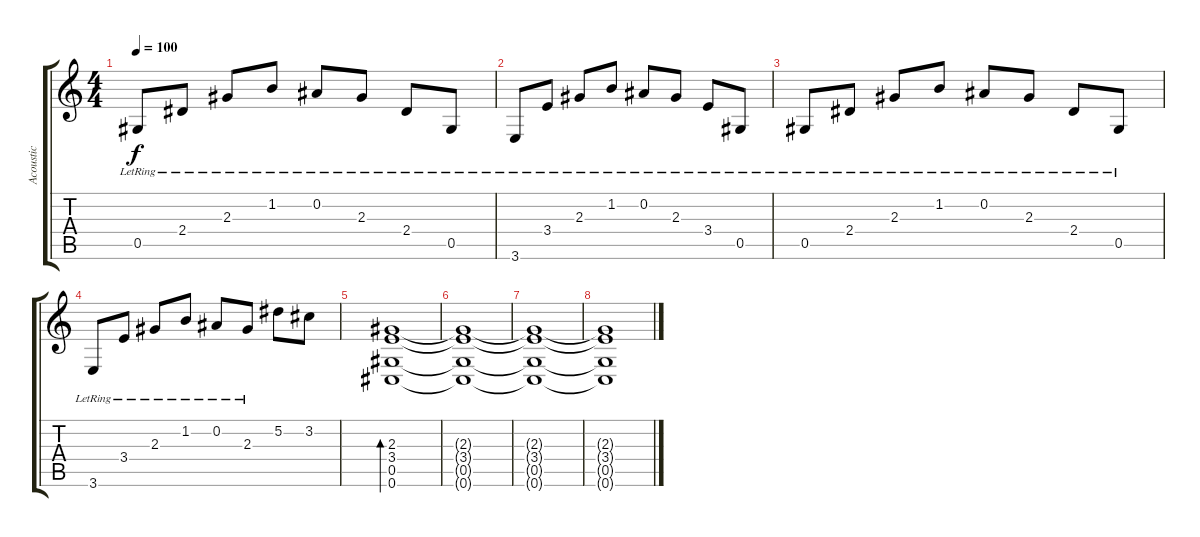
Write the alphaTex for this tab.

\track ("Acoustic " "Acoustic ") {instrument acousticguitarsteel}
\staff {score tabs}
\tuning (Eb4 Bb3 Gb3 Db3 Ab2 Db2) {hide}
\ts (4 4)
\tempo 100
\clef g2
\ks c
0.5{lr}.8{dy f} 2.4{lr}.8 2.3{lr}.8 1.2{lr}.8 0.2{lr}.8 2.3{lr}.8 2.4{lr}.8 0.5{lr}.8 |
3.6{lr}.8 3.4{lr}.8 2.3{lr}.8 1.2{lr}.8 0.2{lr}.8 2.3{lr}.8 3.4{lr}.8 0.5{lr}.8 |
0.5{lr}.8 2.4{lr}.8 2.3{lr}.8 1.2{lr}.8 0.2{lr}.8 2.3{lr}.8 2.4{lr}.8 0.5{lr}.8 |
3.6{lr}.8 3.4{lr}.8 2.3{lr}.8 1.2{lr}.8 0.2{lr}.8 2.3{lr}.8 5.2.8 3.2.8 |
(2.3 3.4 0.5 0.6).1{bd 480} |
(2.3{t} 3.4{t} 0.5{t} 0.6{t}).1 |
(2.3{t} 3.4{t} 0.5{t} 0.6{t}).1{volume 0} |
(2.3{t} 3.4{t} 0.5{t} 0.6{t}).1
